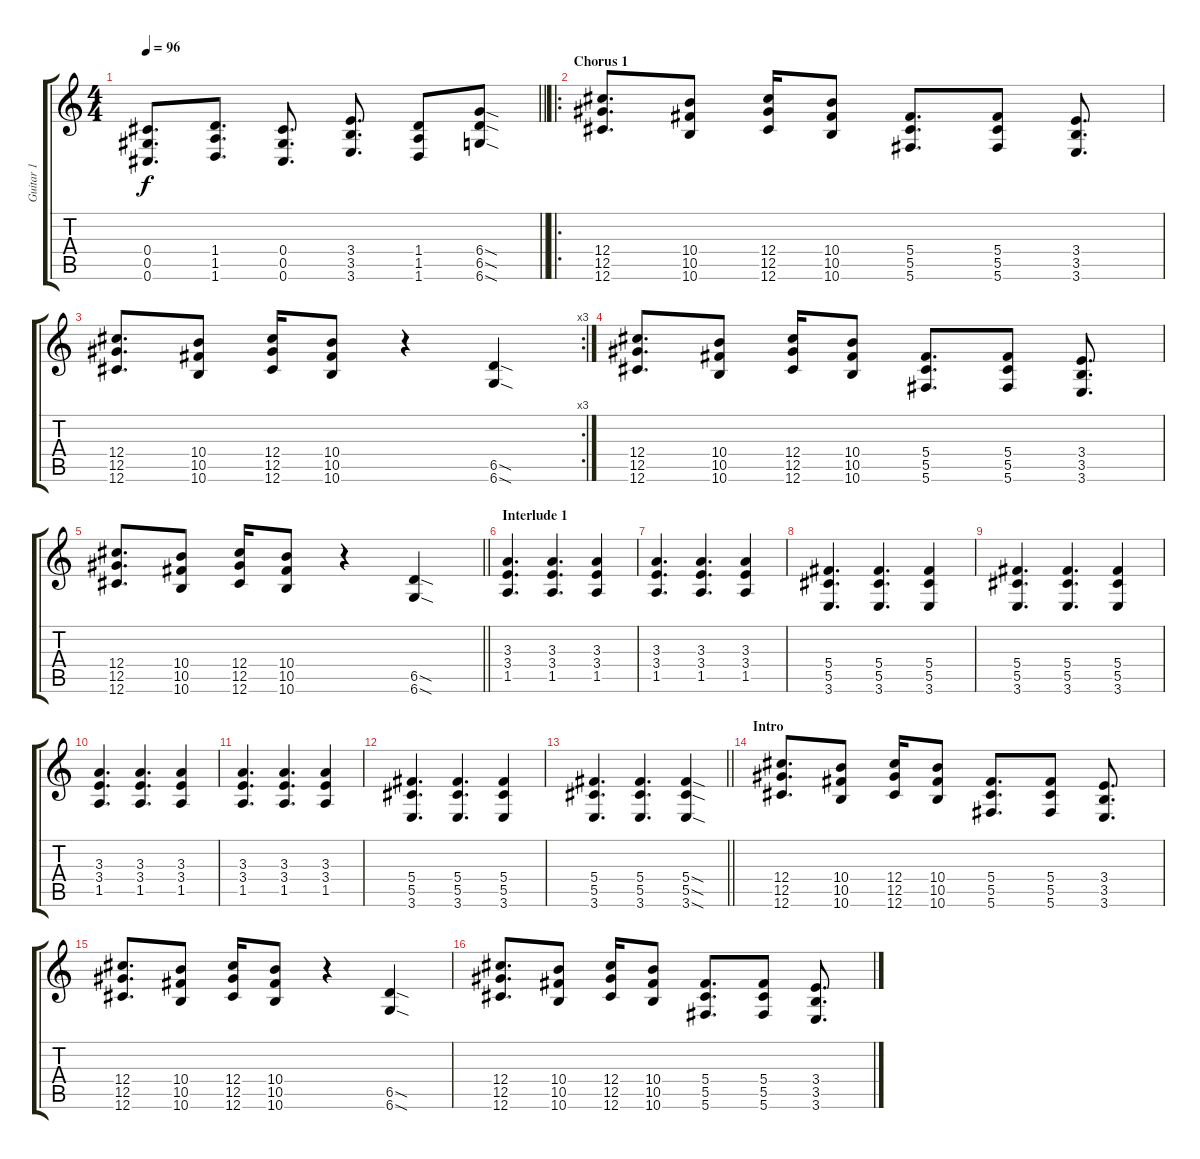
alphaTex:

\track ("Guitar 1" "Guitar 1") {instrument distortionguitar}
\staff {score tabs}
\tuning (Eb4 Bb3 Gb3 Db3 Ab2 Db2) {hide}
\ts (4 4)
\tempo 96
\clef g2
\barLineRight lightlight
\ks c
(0.4 0.5 0.6).8{d dy f} (1.4 1.5 1.6).8{d} (0.4 0.5 0.6).8{d} (3.4 3.5 3.6).8{d} (1.4 1.5 1.6).8 (6.4{sod} 6.5{sod} 6.6{sod}).8 |
\ro
\section ("" "Chorus 1")
(12.4 12.5 12.6).8{d} (10.4 10.5 10.6).8 (12.4 12.5 12.6).16 (10.4 10.5 10.6).8 (5.4 5.5 5.6).8{d} (5.4 5.5 5.6).8 (3.4 3.5 3.6).8{d} |
\rc 3
(12.4 12.5 12.6).8{d} (10.4 10.5 10.6).8 (12.4 12.5 12.6).16 (10.4 10.5 10.6).8 r.4 (6.5{sod} 6.6{sod}).4 |
(12.4 12.5 12.6).8{d} (10.4 10.5 10.6).8 (12.4 12.5 12.6).16 (10.4 10.5 10.6).8 (5.4 5.5 5.6).8{d} (5.4 5.5 5.6).8 (3.4 3.5 3.6).8{d} |
\barLineRight lightlight
(12.4 12.5 12.6).8{d} (10.4 10.5 10.6).8 (12.4 12.5 12.6).16 (10.4 10.5 10.6).8 r.4 (6.5{sod} 6.6{sod}).4 |
\section ("" "Interlude 1")
(3.3 3.4 1.5).4{d} (3.3 3.4 1.5).4{d} (3.3 3.4 1.5).4 |
(3.3 3.4 1.5).4{d} (3.3 3.4 1.5).4{d} (3.3 3.4 1.5).4 |
(5.4 5.5 3.6).4{d} (5.4 5.5 3.6).4{d} (5.4 5.5 3.6).4 |
(5.4 5.5 3.6).4{d} (5.4 5.5 3.6).4{d} (5.4 5.5 3.6).4 |
(3.3 3.4 1.5).4{d} (3.3 3.4 1.5).4{d} (3.3 3.4 1.5).4 |
(3.3 3.4 1.5).4{d} (3.3 3.4 1.5).4{d} (3.3 3.4 1.5).4 |
(5.4 5.5 3.6).4{d} (5.4 5.5 3.6).4{d} (5.4 5.5 3.6).4 |
\barLineRight lightlight
(5.4 5.5 3.6).4{d} (5.4 5.5 3.6).4{d} (5.4{sod} 5.5{sod} 3.6{sod}).4 |
\section ("" "Intro")
(12.4 12.5 12.6).8{d} (10.4 10.5 10.6).8 (12.4 12.5 12.6).16 (10.4 10.5 10.6).8 (5.4 5.5 5.6).8{d} (5.4 5.5 5.6).8 (3.4 3.5 3.6).8{d} |
(12.4 12.5 12.6).8{d} (10.4 10.5 10.6).8 (12.4 12.5 12.6).16 (10.4 10.5 10.6).8 r.4 (6.5{sod} 6.6{sod}).4 |
(12.4 12.5 12.6).8{d} (10.4 10.5 10.6).8 (12.4 12.5 12.6).16 (10.4 10.5 10.6).8 (5.4 5.5 5.6).8{d} (5.4 5.5 5.6).8 (3.4 3.5 3.6).8{d}
